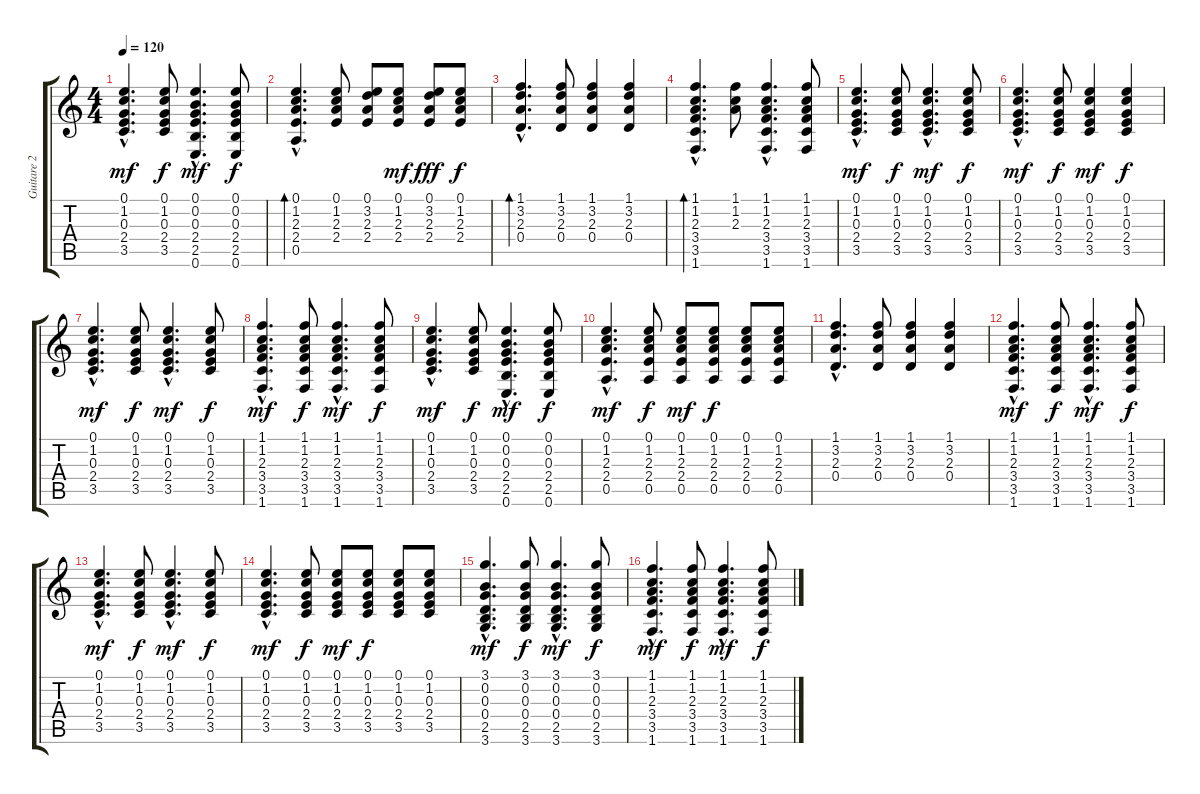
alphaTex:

\track ("Guitare 2" "Guitare 2") {instrument acousticguitarsteel}
\staff {score tabs}
\tuning (E4 B3 G3 D3 A2 E2) {hide}
\ts (4 4)
\tempo 120
\clef g2
\ks c
(0.1{hac} 1.2{hac} 0.3{hac} 2.4{hac} 3.5).4{d dy mf} (0.1 1.2 0.3 2.4 3.5).8{dy f} (0.1{hac} 0.2{hac} 0.3{hac} 2.4{hac} 2.5 0.6).4{d dy mf} (0.1 0.2 0.3 2.4 2.5 0.6).8{dy f} |
(0.1{hac} 1.2{hac} 2.3{hac} 2.4{hac} 0.5{hac}).4{d bd 60} (0.1 1.2 2.3 2.4).8 (0.1 3.2 2.3 2.4).8 (0.1 1.2 2.3 2.4).8{dy mf} (0.1 3.2 2.3 2.4).8{dy fff} (0.1 1.2 2.3 2.4).8{dy f} |
(1.1{hac} 3.2{hac} 2.3{hac} 0.4{hac}).4{d bd 60} (1.1 3.2 2.3 0.4).8 (1.1 3.2 2.3 0.4).4 (1.1 3.2 2.3 0.4).4 |
(1.1{hac} 1.2{hac} 2.3{hac} 3.4{hac} 3.5{hac} 1.6{hac}).4{d bd 60} (1.1 1.2 2.3).8 (1.1{hac} 1.2 2.3{hac} 3.4{hac} 3.5{hac} 1.6{hac}).4{d} (1.1 1.2 2.3 3.4 3.5 1.6).8 |
(0.1{hac} 1.2{hac} 0.3{hac} 2.4{hac} 3.5).4{d dy mf} (0.1 1.2 0.3 2.4 3.5).8{dy f} (0.1{hac} 1.2{hac} 0.3{hac} 2.4{hac} 3.5).4{d dy mf} (0.1 1.2 0.3 2.4 3.5).8{dy f} |
(0.1{hac} 1.2{hac} 0.3{hac} 2.4{hac} 3.5).4{d dy mf} (0.1 1.2 0.3 2.4 3.5).8{dy f} (0.1 1.2 0.3 2.4 3.5).4{dy mf} (0.1 1.2 0.3 2.4 3.5).4{dy f} |
(0.1{hac} 1.2{hac} 0.3{hac} 2.4{hac} 3.5).4{d dy mf} (0.1 1.2 0.3 2.4 3.5).8{dy f} (0.1{hac} 1.2{hac} 0.3{hac} 2.4{hac} 3.5).4{d dy mf} (0.1 1.2 0.3 2.4 3.5).8{dy f} |
(1.1{hac} 1.2{hac} 2.3{hac} 3.4{hac} 3.5 1.6{hac}).4{d dy mf} (1.1 1.2 2.3 3.4 3.5 1.6).8{dy f} (1.1{hac} 1.2{hac} 2.3{hac} 3.4{hac} 3.5 1.6{hac}).4{d dy mf} (1.1 1.2 2.3 3.4 3.5 1.6).8{dy f} |
(0.1{hac} 1.2{hac} 0.3{hac} 2.4{hac} 3.5).4{d dy mf} (0.1 1.2 0.3 2.4 3.5).8{dy f} (0.1{hac} 0.2{hac} 0.3{hac} 2.4{hac} 2.5 0.6{hac}).4{d dy mf} (0.1 0.2 0.3 2.4 2.5 0.6).8{dy f} |
(0.1{hac} 1.2{hac} 2.3{hac} 2.4{hac} 0.5).4{d dy mf} (0.1 1.2 2.3 2.4 0.5).8{dy f} (0.1 1.2 2.3 2.4 0.5).8{dy mf} (0.1 1.2 2.3 2.4 0.5).8{dy f} (0.1 1.2 2.3 2.4 0.5).8 (0.1 1.2 2.3 2.4 0.5).8 |
(1.1{hac} 3.2{hac} 2.3{hac} 0.4{hac}).4{d} (1.1 3.2 2.3 0.4).8 (1.1 3.2 2.3 0.4).4 (1.1 3.2 2.3 0.4).4 |
(1.1{hac} 1.2{hac} 2.3{hac} 3.4{hac} 3.5 1.6{hac}).4{d dy mf} (1.1 1.2 2.3 3.4 3.5 1.6).8{dy f} (1.1{hac} 1.2{hac} 2.3{hac} 3.4{hac} 3.5 1.6{hac}).4{d dy mf} (1.1 1.2 2.3 3.4 3.5 1.6).8{dy f} |
(0.1{hac} 1.2{hac} 0.3{hac} 2.4{hac} 3.5).4{d dy mf} (0.1 1.2 0.3 2.4 3.5).8{dy f} (0.1{hac} 1.2{hac} 0.3{hac} 2.4{hac} 3.5).4{d dy mf} (0.1 1.2 0.3 2.4 3.5).8{dy f} |
(0.1{hac} 1.2{hac} 0.3{hac} 2.4{hac} 3.5).4{d dy mf} (0.1 1.2 0.3 2.4 3.5).8{dy f} (0.1 1.2 0.3 2.4 3.5).8{dy mf} (0.1 1.2 0.3 2.4 3.5).8{dy f} (0.1 1.2 0.3 2.4 3.5).8 (0.1 1.2 0.3 2.4 3.5).8 |
(3.1{hac} 0.2{hac} 0.3{hac} 0.4{hac} 2.5 3.6{hac}).4{d dy mf} (3.1 0.2 0.3 0.4 2.5 3.6).8{dy f} (3.1{hac} 0.2{hac} 0.3{hac} 0.4{hac} 2.5 3.6{hac}).4{d dy mf} (3.1 0.2 0.3 0.4 2.5 3.6).8{dy f} |
(1.1{hac} 1.2{hac} 2.3{hac} 3.4{hac} 3.5 1.6{hac}).4{d dy mf} (1.1 1.2 2.3 3.4 3.5 1.6).8{dy f} (1.1{hac} 1.2{hac} 2.3{hac} 3.4{hac} 3.5 1.6{hac}).4{d dy mf} (1.1 1.2 2.3 3.4 3.5 1.6).8{dy f}
